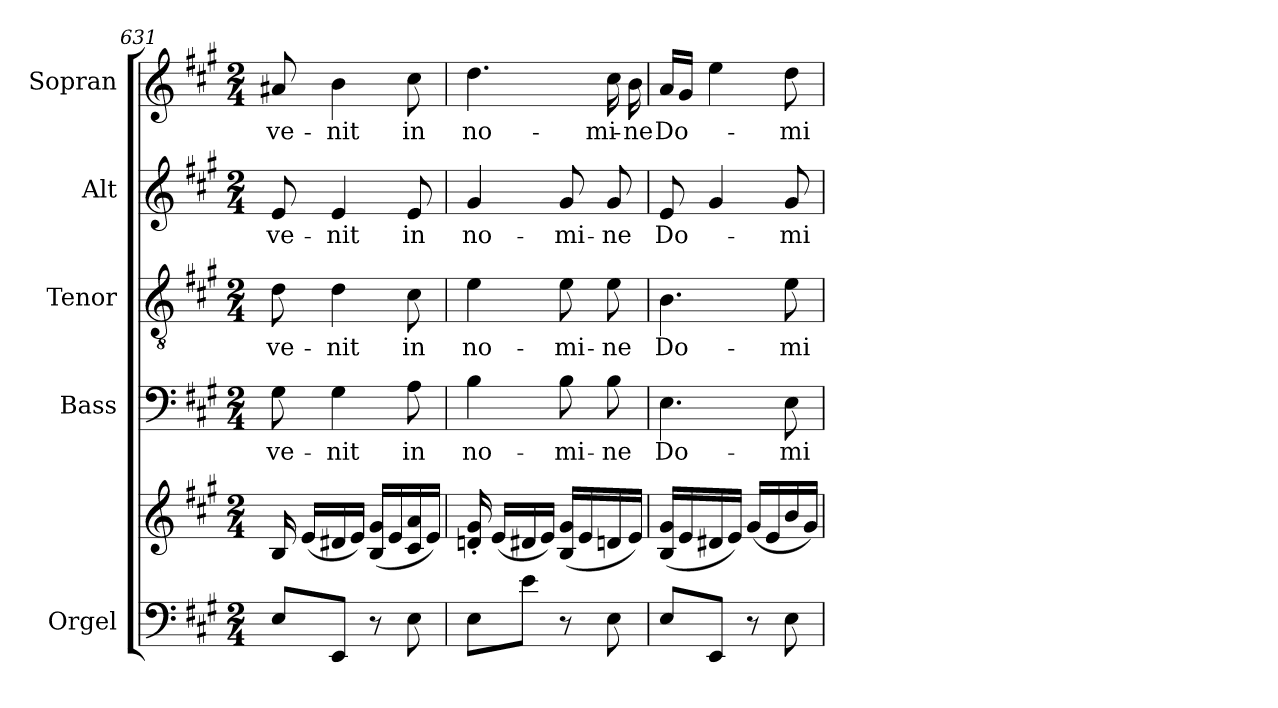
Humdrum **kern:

**kern	**kern	**kern	**text	**kern	**text	**kern	**text	**kern	**text
*part5	*part5	*part4	*part4	*part3	*part3	*part2	*part2	*part1	*part1
*staff6	*staff5	*staff4	*staff4	*staff3	*staff3	*staff2	*staff2	*staff1	*staff1
*I"Orgel	*	*I"Bass	*	*I"Tenor	*	*I"Alt	*	*I"Sopran	*
*I'Org.	*	*I'B.	*	*I'T.	*	*I'A.	*	*I'S.	*
*clefF4	*clefG2	*clefF4	*	*clefGv2	*	*clefG2	*	*clefG2	*
*k[f#c#g#]	*k[f#c#g#]	*k[f#c#g#]	*	*k[f#c#g#]	*	*k[f#c#g#]	*	*k[f#c#g#]	*
*A:	*A:	*A:	*	*A:	*	*A:	*	*A:	*
*M2/4	*M2/4	*M2/4	*	*M2/4	*	*M2/4	*	*M2/4	*
=631	=631	=631	=631	=631	=631	=631	=631	=631	=631
!	!	!	!LO:LY:b	!	!LO:LY:b	!	!LO:LY:b	!	!LO:LY:b
8E/L	16B/	8G#\	ve-	8d\	ve-	8e/	ve-	8a#X/	ve-
.	(<16e/LL	.	.	.	.	.	.	.	.
!	!	!	!LO:LY:b	!	!LO:LY:b	!	!LO:LY:b	!	!LO:LY:b
8EE/J	16d#X/	4G#\	-nit	4d\	-nit	4e/	-nit	4b\	-nit
.	16e/JJ)	.	.	.	.	.	.	.	.
8r	(<16B/ 16g#/LL	.	.	.	.	.	.	.	.
.	16e/	.	.	.	.	.	.	.	.
!	!	!	!LO:LY:b	!	!LO:LY:b	!	!LO:LY:b	!	!LO:LY:b
8E\	16c#/ 16a/	8A\	in	8c#\	in	8e/	in	8cc#\	in
.	16e/JJ)	.	.	.	.	.	.	.	.
=632	=632	=632	=632	=632	=632	=632	=632	=632	=632
!	!	!	!LO:LY:b	!	!LO:LY:b	!	!LO:LY:b	!	!LO:LY:b
8E\L	16dn/'< 16g#/'<	4B\	no-	4e\	no-	4g#/	no-	4.dd\	no-
.	(<16e/LL	.	.	.	.	.	.	.	.
8e\J	16d#X/	.	.	.	.	.	.	.	.
.	16e/JJ)	.	.	.	.	.	.	.	.
!	!	!	!LO:LY:b	!	!LO:LY:b	!	!LO:LY:b	!	!
8r	(<16B/ 16g#/LL	8B\	-mi-	8e\	-mi-	8g#/	-mi-	.	.
.	16e/	.	.	.	.	.	.	.	.
!	!	!	!LO:LY:b	!	!LO:LY:b	!	!LO:LY:b	!	!LO:LY:b
8E\	16dn/	8B\	-ne	8e\	-ne	8g#/	-ne	16cc#\	-mi-
!	!	!	!	!	!	!	!	!	!LO:LY:b
.	16e/JJ)	.	.	.	.	.	.	16b\	-ne
=633	=633	=633	=633	=633	=633	=633	=633	=633	=633
!	!	!	!LO:LY:b	!	!LO:LY:b	!	!LO:LY:b	!	!LO:LY:b
8E/L	(<16B/ 16g#/LL	4.E\	Do-	4.B\	Do-	8e/	Do-	16a/LL	Do-
.	16e/	.	.	.	.	.	.	16g#/JJ	.
8EE/J	16d#X/	.	.	.	.	4g#/	.	4ee\	.
.	16e/JJ)	.	.	.	.	.	.	.	.
8r	(<16g#/LL	.	.	.	.	.	.	.	.
.	16e/	.	.	.	.	.	.	.	.
!	!	!	!LO:LY:b	!	!LO:LY:b	!	!LO:LY:b	!	!LO:LY:b
8E\	16b/	8E\	-mi-	8e\	-mi-	8g#/	-mi-	8dd\	-mi-
.	16g#/JJ)	.	.	.	.	.	.	.	.
=	=	=	=	=	=	=	=	=	=
*-	*-	*-	*-	*-	*-	*-	*-	*-	*-
